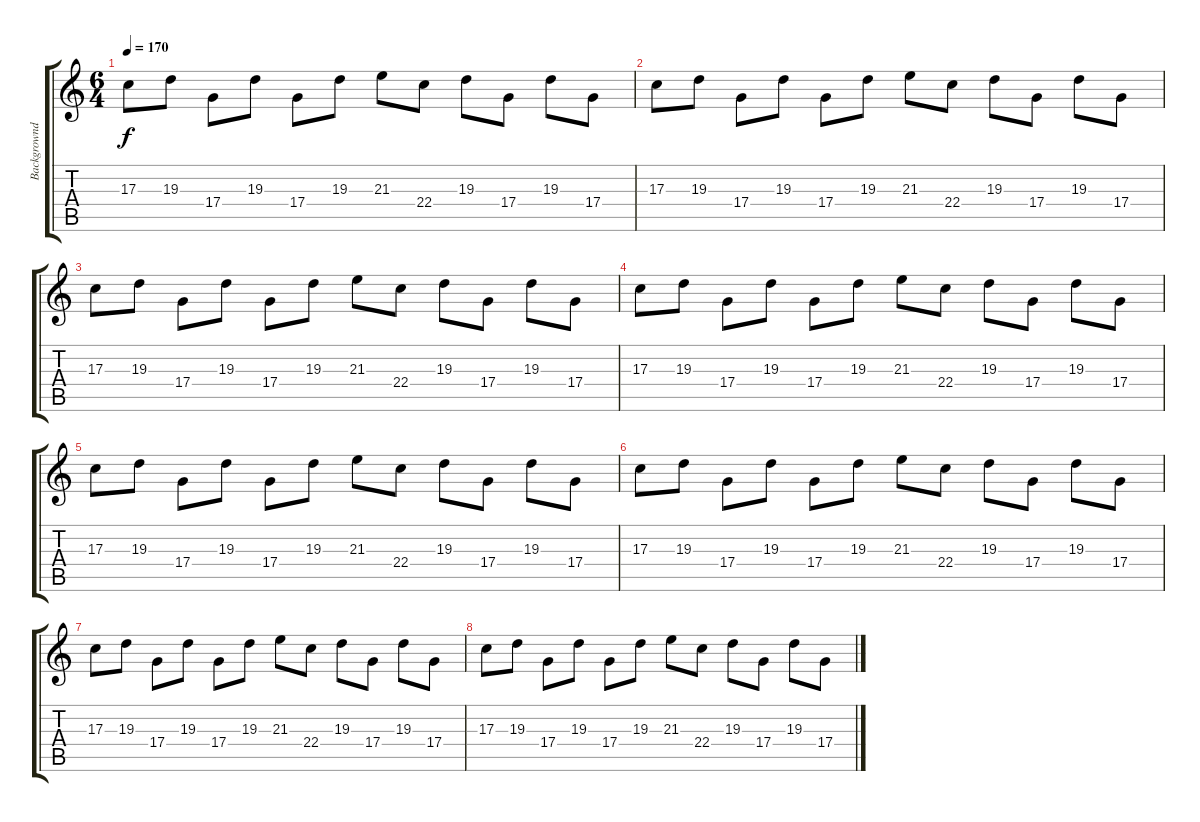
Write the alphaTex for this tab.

\track ("Backgrownd Bells" "Backgrownd") {instrument vibraphone}
\staff {score tabs}
\tuning (E4 B3 G3 D3 A2 E2) {hide}
\ts (6 4)
\tempo 170
\clef g2
\ks c
17.3.8{dy f} 19.3.8 17.4.8 19.3.8 17.4.8 19.3.8 21.3.8 22.4.8 19.3.8 17.4.8 19.3.8 17.4.8 |
17.3.8 19.3.8 17.4.8 19.3.8 17.4.8 19.3.8 21.3.8 22.4.8 19.3.8 17.4.8 19.3.8 17.4.8 |
17.3.8 19.3.8 17.4.8 19.3.8 17.4.8 19.3.8 21.3.8 22.4.8 19.3.8 17.4.8 19.3.8 17.4.8 |
17.3.8 19.3.8 17.4.8 19.3.8 17.4.8 19.3.8 21.3.8 22.4.8 19.3.8 17.4.8 19.3.8 17.4.8 |
17.3.8 19.3.8 17.4.8 19.3.8 17.4.8 19.3.8 21.3.8 22.4.8 19.3.8 17.4.8 19.3.8 17.4.8 |
17.3.8 19.3.8 17.4.8 19.3.8 17.4.8 19.3.8 21.3.8 22.4.8 19.3.8 17.4.8 19.3.8 17.4.8 |
17.3.8 19.3.8 17.4.8 19.3.8 17.4.8 19.3.8 21.3.8 22.4.8 19.3.8 17.4.8 19.3.8 17.4.8 |
17.3.8 19.3.8 17.4.8 19.3.8 17.4.8 19.3.8 21.3.8 22.4.8 19.3.8 17.4.8 19.3.8 17.4.8
